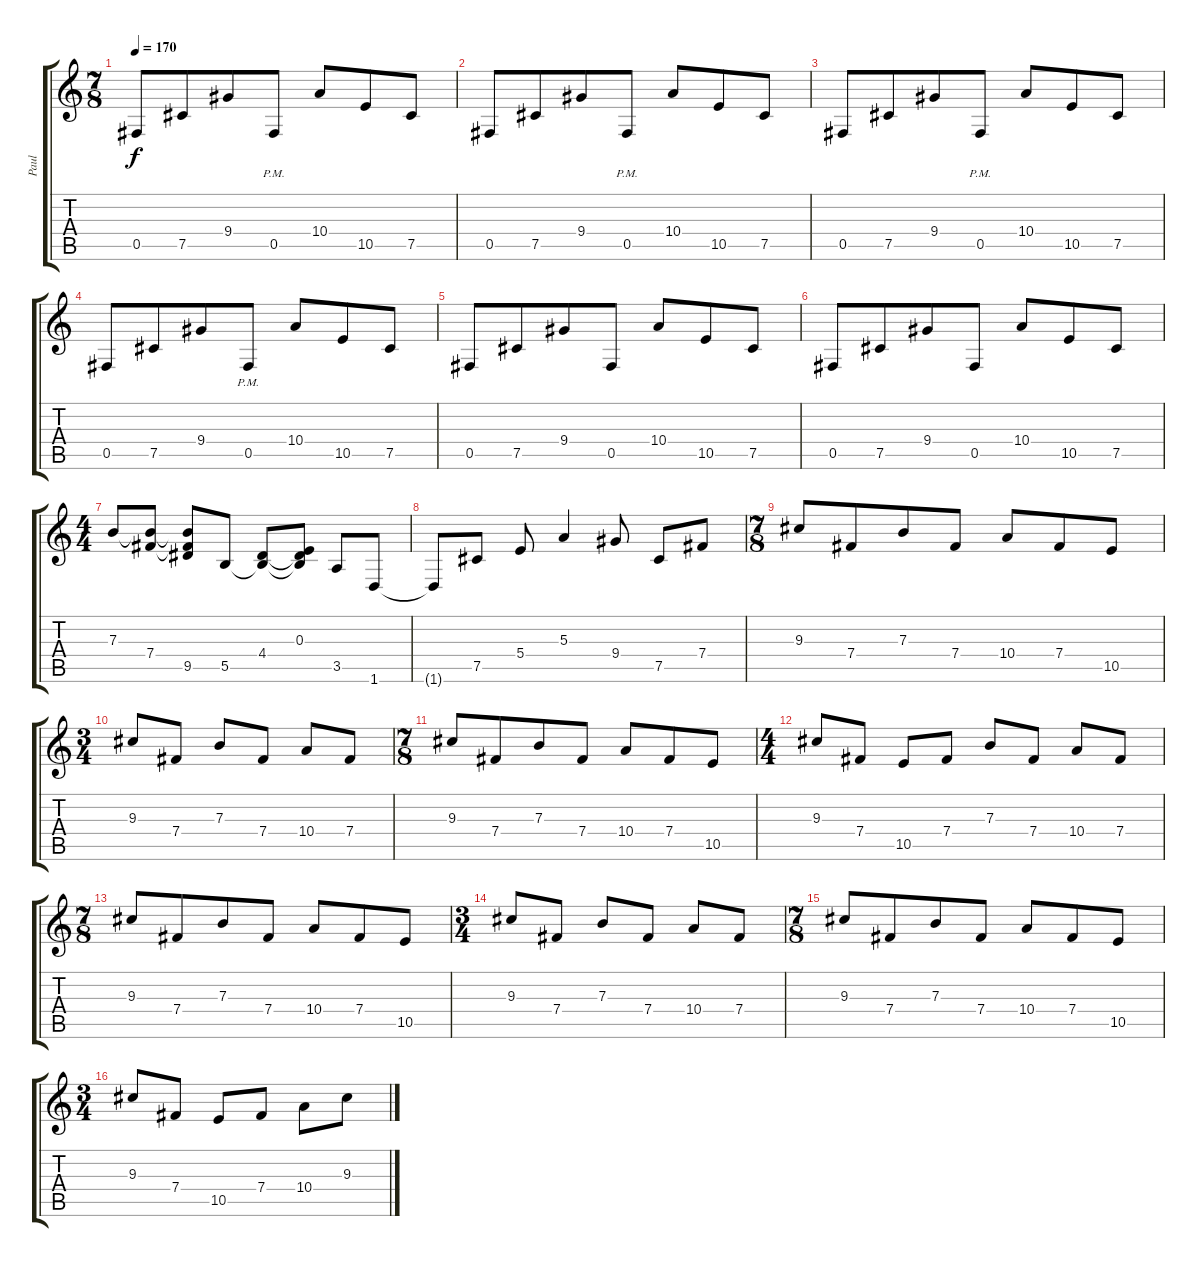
\track ("Paul" "Paul") {instrument distortionguitar}
\staff {score tabs}
\tuning (Db4 Ab3 E3 B2 Gb2 Db2) {hide}
\ts (7 8)
\tempo 170
\clef g2
\ks c
0.5.8{dy f} 7.5.8 9.4.8 0.5{pm}.8 10.4.8 10.5.8 7.5.8 |
0.5.8 7.5.8 9.4.8 0.5{pm}.8 10.4.8 10.5.8 7.5.8 |
0.5.8 7.5.8 9.4.8 0.5{pm}.8 10.4.8 10.5.8 7.5.8 |
0.5.8 7.5.8 9.4.8 0.5{pm}.8 10.4.8 10.5.8 7.5.8 |
0.5.8 7.5.8 9.4.8 0.5.8 10.4.8 10.5.8 7.5.8 |
0.5.8 7.5.8 9.4.8 0.5.8 10.4.8 10.5.8 7.5.8 |
\ts (4 4)
7.3.8 (7.3{t} 7.4).8 (7.3{t} 7.4{t} 9.5).8 5.5.8 (4.4 5.5{t}).8 (0.3 4.4{t} 5.5{t}).8 3.5.8 1.6.8 |
1.6{t}.8 7.5.8 5.4.8 5.3.4 9.4.8 7.5.8 7.4.8 |
\ts (7 8)
9.3.8 7.4.8 7.3.8 7.4.8 10.4.8 7.4.8 10.5.8 |
\ts (3 4)
9.3.8 7.4.8 7.3.8 7.4.8 10.4.8 7.4.8 |
\ts (7 8)
9.3.8 7.4.8 7.3.8 7.4.8 10.4.8 7.4.8 10.5.8 |
\ts (4 4)
9.3.8 7.4.8 10.5.8 7.4.8 7.3.8 7.4.8 10.4.8 7.4.8 |
\ts (7 8)
9.3.8 7.4.8 7.3.8 7.4.8 10.4.8 7.4.8 10.5.8 |
\ts (3 4)
9.3.8 7.4.8 7.3.8 7.4.8 10.4.8 7.4.8 |
\ts (7 8)
9.3.8 7.4.8 7.3.8 7.4.8 10.4.8 7.4.8 10.5.8 |
\ts (3 4)
9.3.8 7.4.8 10.5.8 7.4.8 10.4.8 9.3.8
